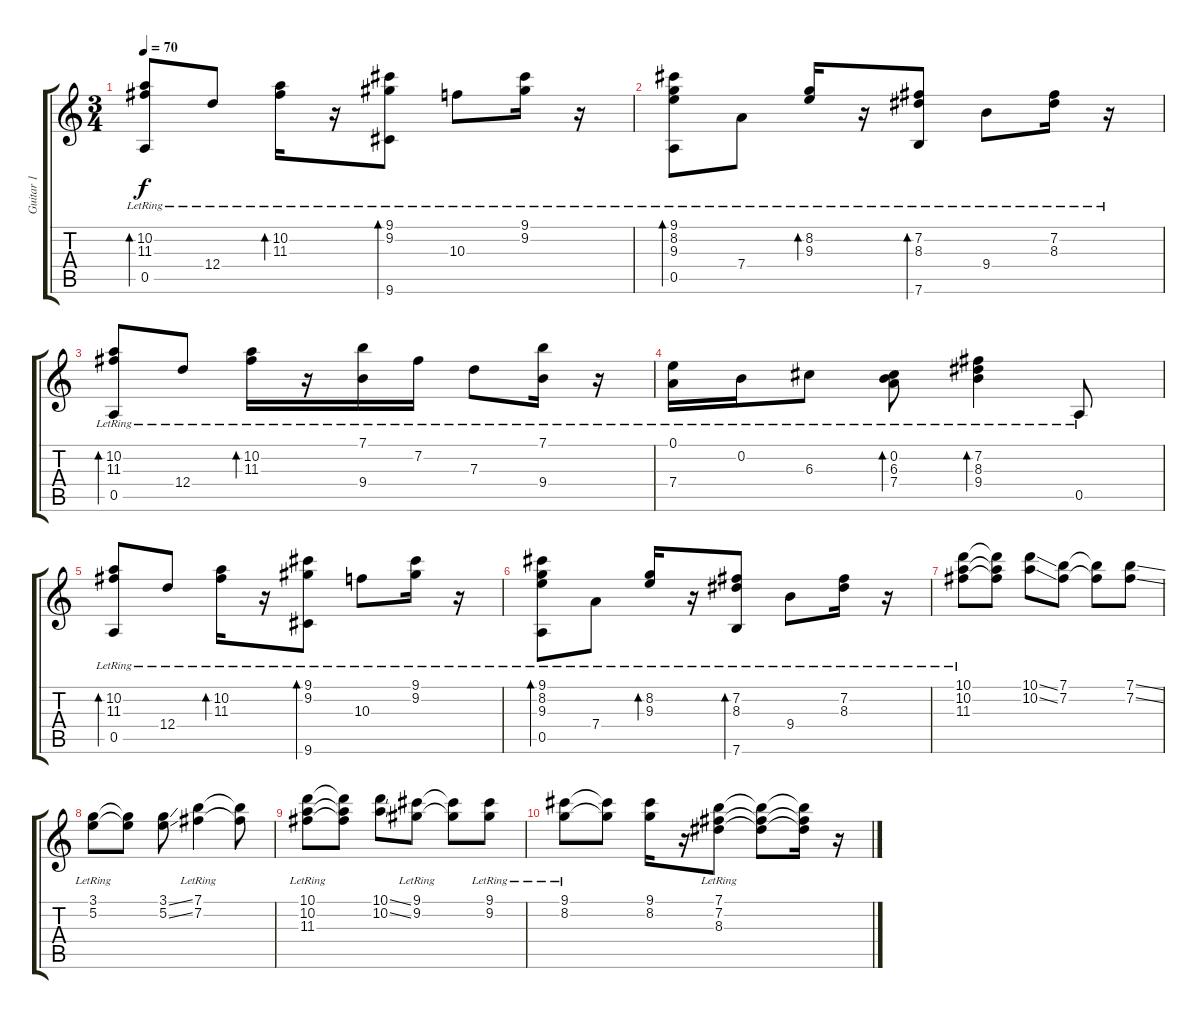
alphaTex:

\track ("Guitar 1" "Guitar 1") {instrument acousticguitarnylon}
\staff {score tabs}
\tuning (E4 B3 G3 D3 A2 E2) {hide}
\ts (3 4)
\tempo 70
\clef g2
\ks c
(10.2{lr} 11.3{lr} 0.5{lr}).8{bd 120 dy f} 12.4{lr}.8 (10.2{lr} 11.3{lr}).16{bd 120} r.16 (9.1{lr} 9.2{lr} 9.6{lr}).8{bd 120} 10.3{lr}.8 (9.1 9.2{lr}).16 r.16 |
(9.1{lr} 8.2{lr} 9.3{lr} 0.5{lr}).8{bd 120} 7.4{lr}.8 (8.2{lr} 9.3{lr}).16{bd 120} r.16 (7.2{lr} 8.3{lr} 7.6).8{bd 120} 9.4{lr}.8 (7.2{lr} 8.3{lr}).16 r.16 |
(10.2{lr} 11.3{lr} 0.5{lr}).8{bd 120} 12.4{lr}.8 (10.2{lr} 11.3{lr}).16{bd 120} r.16 (7.1{lr} 9.4{lr}).16 7.2{lr}.16 7.3{lr}.8 (7.1{lr} 9.4{lr}).16 r.16 |
(0.1{lr} 7.4{lr}).16 0.2{lr}.16 6.3{lr}.8 (0.2{lr} 6.3{lr} 7.4{lr}).8{bd 120} (7.2{lr} 8.3{lr} 9.4{lr}).4{bd 120} 0.5{lr}.8 |
(10.2{lr} 11.3{lr} 0.5{lr}).8{bd 120} 12.4{lr}.8 (10.2{lr} 11.3{lr}).16{bd 120} r.16 (9.1{lr} 9.2{lr} 9.6{lr}).8{bd 120} 10.3{lr}.8 (9.1 9.2{lr}).16 r.16 |
(9.1{lr} 8.2{lr} 9.3{lr} 0.5{lr}).8{bd 120} 7.4{lr}.8 (8.2{lr} 9.3{lr}).16{bd 120} r.16 (7.2{lr} 8.3{lr} 7.6).8{bd 120} 9.4{lr}.8 (7.2{lr} 8.3{lr}).16 r.16 |
(10.1 10.2{lr} 11.3).8{instrument overdrivenguitar} (10.1{t} 10.2{t} 11.3{t}).8 (10.1{ss} 10.2{ss}).8 (7.1 7.2).8 (7.1{t} 7.2{t}).8 (7.1{ss} 7.2{ss}).8 |
(3.1{lr} 5.2).8 (3.1{t} 5.2{t}).8 (3.1{ss} 5.2{ss}).8 (7.1 7.2{lr}).4 (7.1{t} 7.2{t}).8 |
(10.1 10.2{lr} 11.3).8 (10.1{t} 10.2{t} 11.3{t}).8 (10.1{ss} 10.2{ss}).8 (9.1{lr} 9.2{lr}).8 (9.1{t} 9.2{t}).8 (9.1 9.2{lr}).8 |
(9.1{lr} 8.2{lr}).8 (9.1{t} 8.2{t}).8 (9.1 8.2).16 r.16 (7.1 7.2{lr} 8.3{lr}).8 (7.1{t} 7.2{t} 8.3{t}).8 (7.1{t} 7.2{t} 8.3{t}).16 r.16
